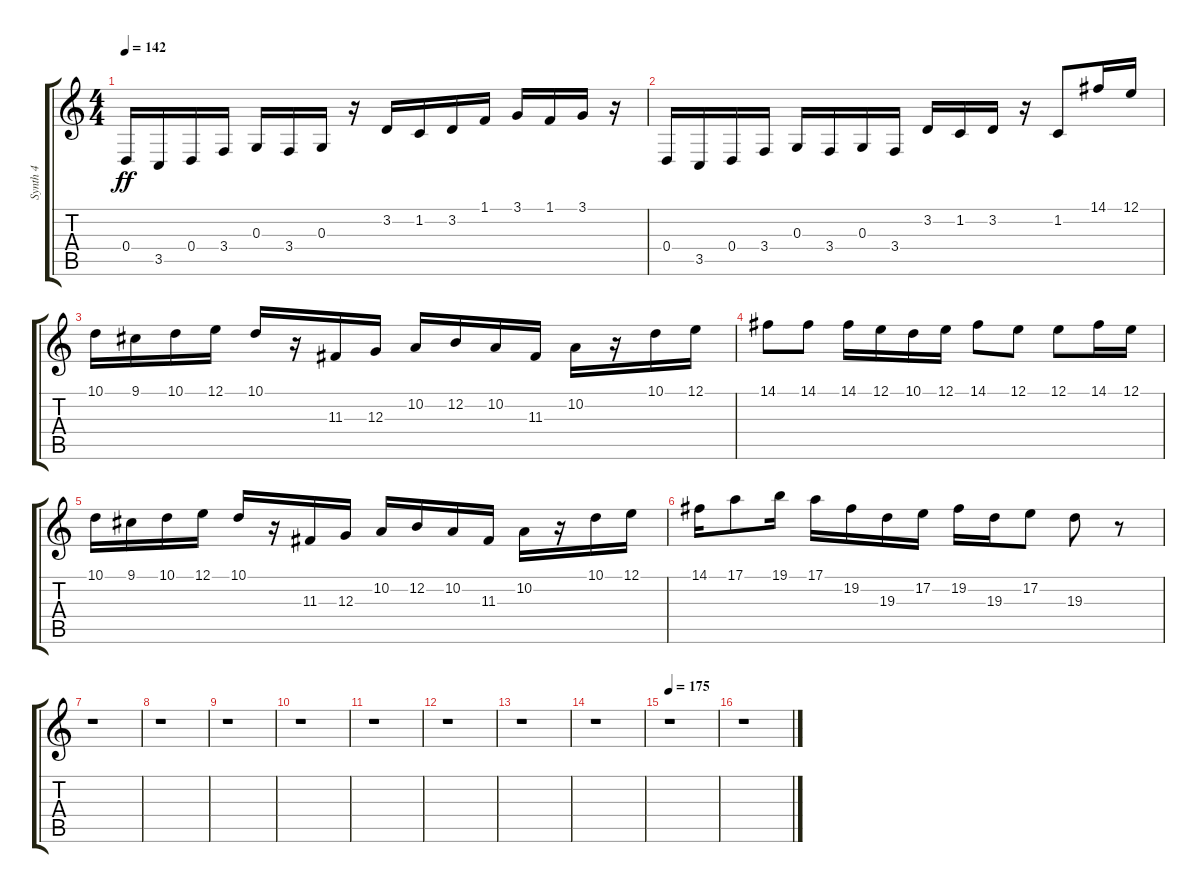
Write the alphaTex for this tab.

\track ("Synth 4" "Synth 4") {instrument lead8bassandlead}
\staff {score tabs}
\tuning (E4 B3 G3 D3 A2 E2) {hide}
\ts (4 4)
\tempo 142
\clef g2
\ks c
0.4.16{dy ff} 3.5.16 0.4.16 3.4.16 0.3.16 3.4.16 0.3.16 r.16 3.2.16 1.2.16 3.2.16 1.1.16 3.1.16 1.1.16 3.1.16 r.16 |
0.4.16 3.5.16 0.4.16 3.4.16 0.3.16 3.4.16 0.3.16 3.4.16 3.2.16 1.2.16 3.2.16 r.16 1.2.8 14.1.16 12.1.16 |
10.1.16 9.1.16 10.1.16 12.1.16 10.1.16 r.16 11.3.16 12.3.16 10.2.16 12.2.16 10.2.16 11.3.16 10.2.16 r.16 10.1.16 12.1.16 |
14.1.8 14.1.8 14.1.16 12.1.16 10.1.16 12.1.16 14.1.8 12.1.8 12.1.8 14.1.16 12.1.16 |
10.1.16 9.1.16 10.1.16 12.1.16 10.1.16 r.16 11.3.16 12.3.16 10.2.16 12.2.16 10.2.16 11.3.16 10.2.16 r.16 10.1.16 12.1.16 |
14.1.16 17.1.8 19.1.16 17.1.16 19.2.16 19.3.16 17.2.16 19.2.16 19.3.16 17.2.8 19.3.8 r.8 |
r.1 |
r.1 |
r.1 |
r.1 |
r.1 |
r.1 |
r.1 |
r.1 |
\tempo 175
r.1 |
r.1
